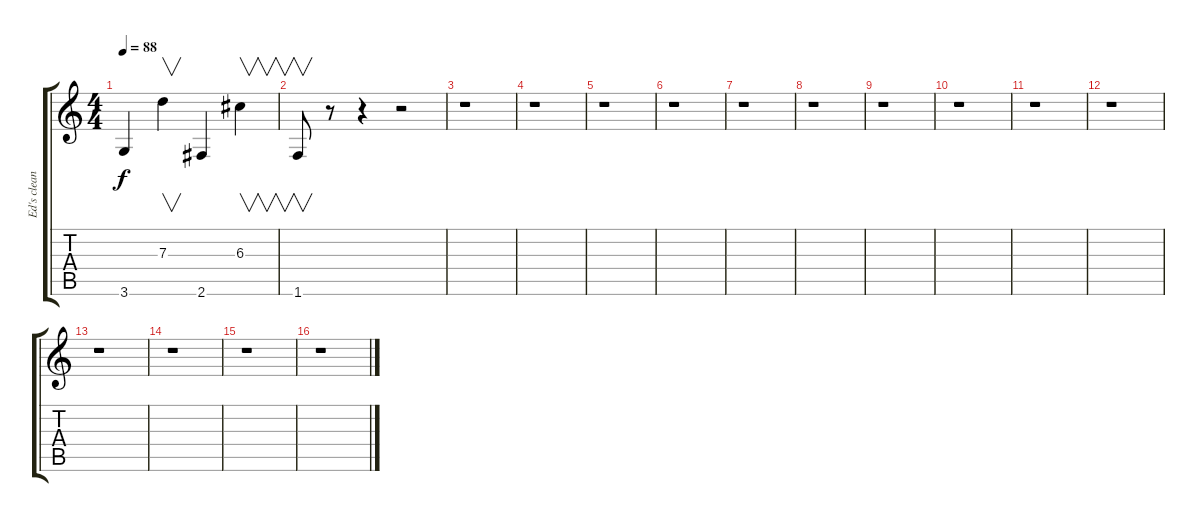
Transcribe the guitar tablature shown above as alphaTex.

\track ("Ed's clean verse" "Ed's clean") {instrument electricguitarclean}
\staff {score tabs}
\tuning (E4 B3 G3 D3 A2 E2) {hide}
\ts (4 4)
\tempo 88
\clef g2
\ks c
3.6.4{dy f} 7.3.4{v} 2.6.4 6.3.4{v} |
1.6.8{v} r.8 r.4 r.2 |
r.1 |
r.1 |
r.1 |
r.1 |
r.1 |
r.1 |
r.1 |
r.1 |
r.1 |
r.1 |
r.1 |
r.1 |
r.1 |
r.1
